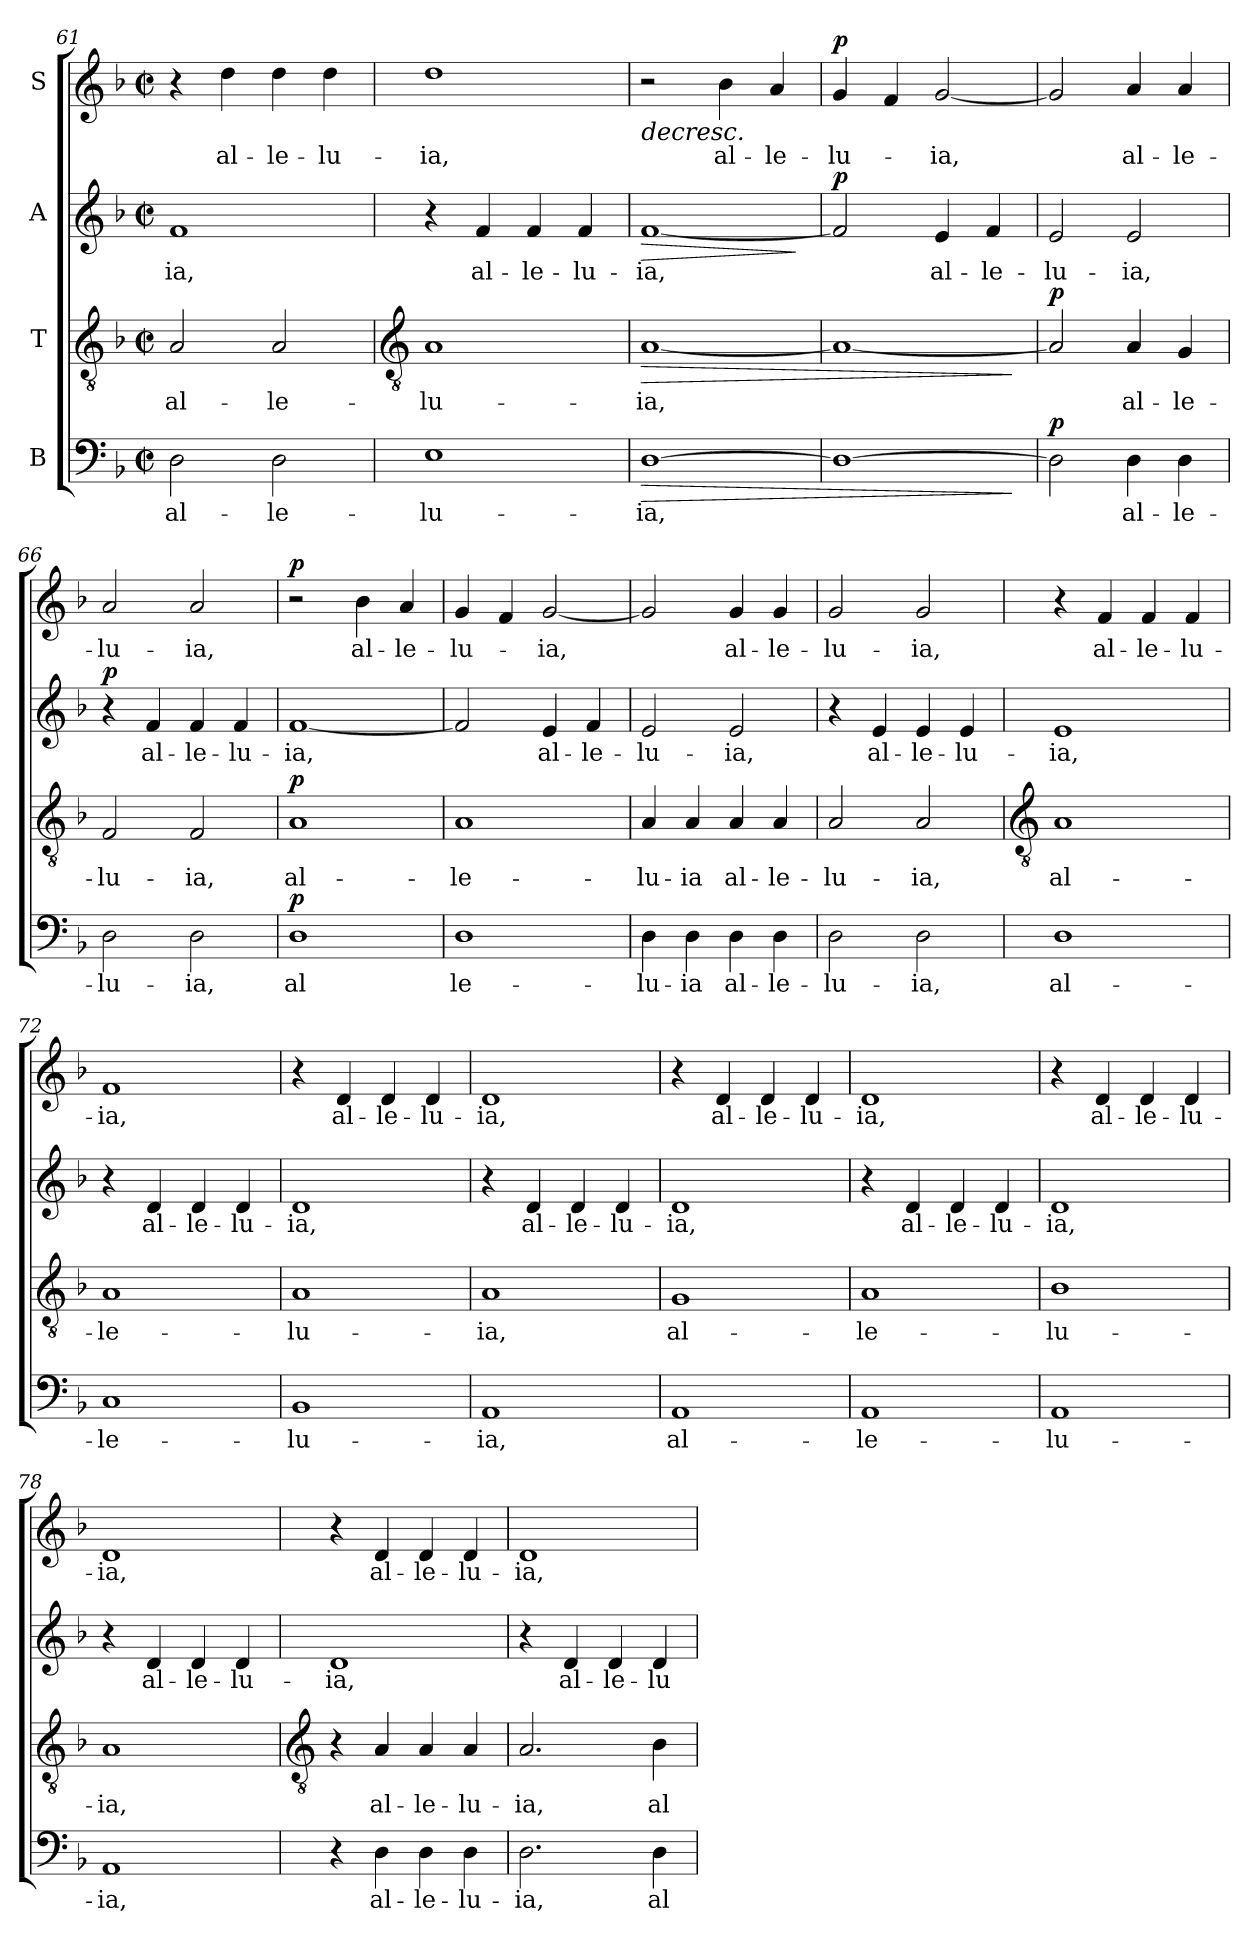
**kern	**text	**dynam	**kern	**text	**dynam	**kern	**text	**dynam	**kern	**text	**dynam
*part4	*part4	*part4	*part3	*part3	*part3	*part2	*part2	*part2	*part1	*part1	*part1
*staff4	*staff4	*staff4	*staff3	*staff3	*staff3	*staff2	*staff2	*staff2	*staff1	*staff1	*staff1
*I"B	*	*	*I"T	*	*	*I"A	*	*	*I"S	*	*
*clefF4	*	*	*clefGv2	*	*	*clefG2	*	*	*clefG2	*	*
*k[b-]	*	*	*k[b-]	*	*	*k[b-]	*	*	*k[b-]	*	*
*F:	*	*	*F:	*	*	*F:	*	*	*F:	*	*
*M2/2	*	*	*M2/2	*	*	*M2/2	*	*	*M2/2	*	*
*met(c|)	*	*	*met(c|)	*	*	*met(c|)	*	*	*met(c|)	*	*
=61	=61	=61	=61	=61	=61	=61	=61	=61	=61	=61	=61
!	!LO:LY:b	!	!	!LO:LY:b	!	!	!LO:LY:b	!	!	!	!
2D\	al-	.	2A/	al-	.	1f	-ia,	.	4r	.	.
!	!	!	!	!	!	!	!	!	!	!LO:LY:b	!
.	.	.	.	.	.	.	.	.	4dd\	al-	.
!	!LO:LY:b	!	!	!LO:LY:b	!	!	!	!	!	!LO:LY:b	!
2D\	-le-	.	2A/	-le-	.	.	.	.	4dd\	-le-	.
!	!	!	!	!	!	!	!	!	!	!LO:LY:b	!
.	.	.	.	.	.	.	.	.	4dd\	-lu-	.
!!LO:LB:g=z
=62	=62	=62	=62	=62	=62	=62	=62	=62	=62	=62	=62
*	*	*	*clefGv2	*	*	*	*	*	*	*	*
!	!LO:LY:b	!	!	!LO:LY:b	!	!	!	!	!	!LO:LY:b	!
1E	-lu-	.	1A	-lu-	.	4r	.	.	1dd	-ia,	.
!	!	!	!	!	!	!	!LO:LY:b	!	!	!	!
.	.	.	.	.	.	4f/	al-	.	.	.	.
!	!	!	!	!	!	!	!LO:LY:b	!	!	!	!
.	.	.	.	.	.	4f/	-le-	.	.	.	.
!	!	!	!	!	!	!	!LO:LY:b	!	!	!	!
.	.	.	.	.	.	4f/	-lu-	.	.	.	.
=63	=63	=63	=63	=63	=63	=63	=63	=63	=63	=63	=63
!	!LO:LY:b	!LO:HP:b	!	!LO:LY:b	!LO:HP:b	!	!LO:LY:b	!LO:HP:b	!	!	!LO:HP:b
[1D	-ia,	>	[1A	-ia,	>	[1f	-ia,	>	2r	.	>
!	!	!	!	!	!	!	!	!	!	!LO:LY:b	!
.	.	.	.	.	.	.	.	.	4b-\	al-	.
!	!	!	!	!	!	!	!	!	!	!LO:LY:b	!
.	.	.	.	.	.	.	.	.	4a/	-le-	.
.	.	.	.	.	.	.	.	]	.	.	.
=64	=64	=64	=64	=64	=64	=64	=64	=64	=64	=64	=64
!	!	!	!	!	!	!	!	!LO:DY:a	!	!LO:LY:b	!LO:DY:a
1D_	.	.	1A_	.	.	2f/]	.	p	4g/	-lu-	p
.	.	.	.	.	.	.	.	.	4f/	.	]
!	!	!	!	!	!	!	!LO:LY:b	!	!	!LO:LY:b	!
.	.	.	.	.	.	4e/	al-	.	[2g/	-ia,	.
!	!	!	!	!	!	!	!LO:LY:b	!	!	!	!
.	.	.	.	.	.	4f/	-le-	.	.	.	.
.	.	]	.	.	]	.	.	.	.	.	.
=65	=65	=65	=65	=65	=65	=65	=65	=65	=65	=65	=65
!	!	!LO:DY:a	!	!	!LO:DY:a	!	!LO:LY:b	!	!	!	!
2D\]	.	p	2A/]	.	p	2e/	-lu-	.	2g/]	.	.
!	!LO:LY:b	!	!	!LO:LY:b	!	!	!LO:LY:b	!	!	!LO:LY:b	!
4D\	al-	.	4A/	al-	.	2e/	-ia,	.	4a/	al-	.
!	!LO:LY:b	!	!	!LO:LY:b	!	!	!	!	!	!LO:LY:b	!
4D\	-le-	.	4G/	-le-	.	.	.	.	4a/	-le-	.
=66	=66	=66	=66	=66	=66	=66	=66	=66	=66	=66	=66
!	!LO:LY:b	!	!	!LO:LY:b	!	!	!	!LO:DY:a	!	!LO:LY:b	!
2D\	-lu-	.	2F/	-lu-	.	4r	.	p	2a/	-lu-	.
!	!	!	!	!	!	!	!LO:LY:b	!	!	!	!
.	.	.	.	.	.	4f/	al-	.	.	.	.
!	!LO:LY:b	!	!	!LO:LY:b	!	!	!LO:LY:b	!	!	!LO:LY:b	!
2D\	-ia,	.	2F/	-ia,	.	4f/	-le-	.	2a/	-ia,	.
!	!	!	!	!	!	!	!LO:LY:b	!	!	!	!
.	.	.	.	.	.	4f/	-lu-	.	.	.	.
=67	=67	=67	=67	=67	=67	=67	=67	=67	=67	=67	=67
!	!LO:LY:b	!LO:DY:a	!	!LO:LY:b	!LO:DY:a	!	!LO:LY:b	!	!	!	!LO:DY:a
1D	al	p	1A	al-	p	[1f	-ia,	.	2r	.	p
!	!	!	!	!	!	!	!	!	!	!LO:LY:b	!
.	.	.	.	.	.	.	.	.	4b-\	al-	.
!	!	!	!	!	!	!	!	!	!	!LO:LY:b	!
.	.	.	.	.	.	.	.	.	4a/	-le-	.
=68	=68	=68	=68	=68	=68	=68	=68	=68	=68	=68	=68
!	!LO:LY:b	!	!	!LO:LY:b	!	!	!	!	!	!LO:LY:b	!
1D	le-	.	1A	-le-	.	2f/]	.	.	4g/	-lu-	.
.	.	.	.	.	.	.	.	.	4f/	.	.
!	!	!	!	!	!	!	!LO:LY:b	!	!	!LO:LY:b	!
.	.	.	.	.	.	4e/	al-	.	[2g/	-ia,	.
!	!	!	!	!	!	!	!LO:LY:b	!	!	!	!
.	.	.	.	.	.	4f/	-le-	.	.	.	.
=69	=69	=69	=69	=69	=69	=69	=69	=69	=69	=69	=69
!	!LO:LY:b	!	!	!LO:LY:b	!	!	!LO:LY:b	!	!	!	!
4D\	-lu-	.	4A/	-lu-	.	2e/	-lu-	.	2g/]	.	.
!	!LO:LY:b	!	!	!LO:LY:b	!	!	!	!	!	!	!
4D\	-ia	.	4A/	-ia	.	.	.	.	.	.	.
!	!LO:LY:b	!	!	!LO:LY:b	!	!	!LO:LY:b	!	!	!LO:LY:b	!
4D\	al-	.	4A/	al-	.	2e/	-ia,	.	4g/	al-	.
!	!LO:LY:b	!	!	!LO:LY:b	!	!	!	!	!	!LO:LY:b	!
4D\	-le-	.	4A/	-le-	.	.	.	.	4g/	-le-	.
=70	=70	=70	=70	=70	=70	=70	=70	=70	=70	=70	=70
!	!LO:LY:b	!	!	!LO:LY:b	!	!	!	!	!	!LO:LY:b	!
2D\	-lu-	.	2A/	-lu-	.	4r	.	.	2g/	-lu-	.
!	!	!	!	!	!	!	!LO:LY:b	!	!	!	!
.	.	.	.	.	.	4e/	al-	.	.	.	.
!	!LO:LY:b	!	!	!LO:LY:b	!	!	!LO:LY:b	!	!	!LO:LY:b	!
2D\	-ia,	.	2A/	-ia,	.	4e/	-le-	.	2g/	-ia,	.
!	!	!	!	!	!	!	!LO:LY:b	!	!	!	!
.	.	.	.	.	.	4e/	-lu-	.	.	.	.
!!LO:LB:g=z
=71	=71	=71	=71	=71	=71	=71	=71	=71	=71	=71	=71
*	*	*	*clefGv2	*	*	*	*	*	*	*	*
!	!LO:LY:b	!	!	!LO:LY:b	!	!	!LO:LY:b	!	!	!	!
1D	al-	.	1A	al-	.	1e	-ia,	.	4r	.	.
!	!	!	!	!	!	!	!	!	!	!LO:LY:b	!
.	.	.	.	.	.	.	.	.	4f/	al-	.
!	!	!	!	!	!	!	!	!	!	!LO:LY:b	!
.	.	.	.	.	.	.	.	.	4f/	-le-	.
!	!	!	!	!	!	!	!	!	!	!LO:LY:b	!
.	.	.	.	.	.	.	.	.	4f/	-lu-	.
=72	=72	=72	=72	=72	=72	=72	=72	=72	=72	=72	=72
!	!LO:LY:b	!	!	!LO:LY:b	!	!	!	!	!	!LO:LY:b	!
1C	-le-	.	1A	-le-	.	4r	.	.	1f	-ia,	.
!	!	!	!	!	!	!	!LO:LY:b	!	!	!	!
.	.	.	.	.	.	4d/	al-	.	.	.	.
!	!	!	!	!	!	!	!LO:LY:b	!	!	!	!
.	.	.	.	.	.	4d/	-le-	.	.	.	.
!	!	!	!	!	!	!	!LO:LY:b	!	!	!	!
.	.	.	.	.	.	4d/	-lu-	.	.	.	.
=73	=73	=73	=73	=73	=73	=73	=73	=73	=73	=73	=73
!	!LO:LY:b	!	!	!LO:LY:b	!	!	!LO:LY:b	!	!	!	!
1BB-	-lu-	.	1A	-lu-	.	1d	-ia,	.	4r	.	.
!	!	!	!	!	!	!	!	!	!	!LO:LY:b	!
.	.	.	.	.	.	.	.	.	4d/	al-	.
!	!	!	!	!	!	!	!	!	!	!LO:LY:b	!
.	.	.	.	.	.	.	.	.	4d/	-le-	.
!	!	!	!	!	!	!	!	!	!	!LO:LY:b	!
.	.	.	.	.	.	.	.	.	4d/	-lu-	.
=74	=74	=74	=74	=74	=74	=74	=74	=74	=74	=74	=74
!	!LO:LY:b	!	!	!LO:LY:b	!	!	!	!	!	!LO:LY:b	!
1AA	-ia,	.	1A	-ia,	.	4r	.	.	1d	-ia,	.
!	!	!	!	!	!	!	!LO:LY:b	!	!	!	!
.	.	.	.	.	.	4d/	al-	.	.	.	.
!	!	!	!	!	!	!	!LO:LY:b	!	!	!	!
.	.	.	.	.	.	4d/	-le-	.	.	.	.
!	!	!	!	!	!	!	!LO:LY:b	!	!	!	!
.	.	.	.	.	.	4d/	-lu-	.	.	.	.
=75	=75	=75	=75	=75	=75	=75	=75	=75	=75	=75	=75
!	!LO:LY:b	!	!	!LO:LY:b	!	!	!LO:LY:b	!	!	!	!
1AA	al-	.	1G	al-	.	1d	-ia,	.	4r	.	.
!	!	!	!	!	!	!	!	!	!	!LO:LY:b	!
.	.	.	.	.	.	.	.	.	4d/	al-	.
!	!	!	!	!	!	!	!	!	!	!LO:LY:b	!
.	.	.	.	.	.	.	.	.	4d/	-le-	.
!	!	!	!	!	!	!	!	!	!	!LO:LY:b	!
.	.	.	.	.	.	.	.	.	4d/	-lu-	.
=76	=76	=76	=76	=76	=76	=76	=76	=76	=76	=76	=76
!	!LO:LY:b	!	!	!LO:LY:b	!	!	!	!	!	!LO:LY:b	!
1AA	-le-	.	1A	-le-	.	4r	.	.	1d	-ia,	.
!	!	!	!	!	!	!	!LO:LY:b	!	!	!	!
.	.	.	.	.	.	4d/	al-	.	.	.	.
!	!	!	!	!	!	!	!LO:LY:b	!	!	!	!
.	.	.	.	.	.	4d/	-le-	.	.	.	.
!	!	!	!	!	!	!	!LO:LY:b	!	!	!	!
.	.	.	.	.	.	4d/	-lu-	.	.	.	.
=77	=77	=77	=77	=77	=77	=77	=77	=77	=77	=77	=77
!	!LO:LY:b	!	!	!LO:LY:b	!	!	!LO:LY:b	!	!	!	!
1AA	-lu-	.	1B-	-lu-	.	1d	-ia,	.	4r	.	.
!	!	!	!	!	!	!	!	!	!	!LO:LY:b	!
.	.	.	.	.	.	.	.	.	4d/	al-	.
!	!	!	!	!	!	!	!	!	!	!LO:LY:b	!
.	.	.	.	.	.	.	.	.	4d/	-le-	.
!	!	!	!	!	!	!	!	!	!	!LO:LY:b	!
.	.	.	.	.	.	.	.	.	4d/	-lu-	.
=78	=78	=78	=78	=78	=78	=78	=78	=78	=78	=78	=78
!	!LO:LY:b	!	!	!LO:LY:b	!	!	!	!	!	!LO:LY:b	!
1AA	-ia,	.	1A	-ia,	.	4r	.	.	1d	-ia,	.
!	!	!	!	!	!	!	!LO:LY:b	!	!	!	!
.	.	.	.	.	.	4d/	al-	.	.	.	.
!	!	!	!	!	!	!	!LO:LY:b	!	!	!	!
.	.	.	.	.	.	4d/	-le-	.	.	.	.
!	!	!	!	!	!	!	!LO:LY:b	!	!	!	!
.	.	.	.	.	.	4d/	-lu-	.	.	.	.
!!LO:LB:g=z
=79	=79	=79	=79	=79	=79	=79	=79	=79	=79	=79	=79
*	*	*	*clefGv2	*	*	*	*	*	*	*	*
!	!	!	!	!	!	!	!LO:LY:b	!	!	!	!
4r	.	.	4r	.	.	1d	-ia,	.	4r	.	.
!	!LO:LY:b	!	!	!LO:LY:b	!	!	!	!	!	!LO:LY:b	!
4D\	al-	.	4A/	al-	.	.	.	.	4d/	al-	.
!	!LO:LY:b	!	!	!LO:LY:b	!	!	!	!	!	!LO:LY:b	!
4D\	-le-	.	4A/	-le-	.	.	.	.	4d/	-le-	.
!	!LO:LY:b	!	!	!LO:LY:b	!	!	!	!	!	!LO:LY:b	!
4D\	-lu-	.	4A/	-lu-	.	.	.	.	4d/	-lu-	.
=80	=80	=80	=80	=80	=80	=80	=80	=80	=80	=80	=80
!	!LO:LY:b	!	!	!LO:LY:b	!	!	!	!	!	!LO:LY:b	!
2.D\	-ia,	.	2.A/	-ia,	.	4r	.	.	1d	-ia,	.
!	!	!	!	!	!	!	!LO:LY:b	!	!	!	!
.	.	.	.	.	.	4d/	al-	.	.	.	.
!	!	!	!	!	!	!	!LO:LY:b	!	!	!	!
.	.	.	.	.	.	4d/	-le-	.	.	.	.
!	!LO:LY:b	!	!	!LO:LY:b	!	!	!LO:LY:b	!	!	!	!
4D\	al-	.	4B-\	al-	.	4d/	-lu-	.	.	.	.
=	=	=	=	=	=	=	=	=	=	=	=
*-	*-	*-	*-	*-	*-	*-	*-	*-	*-	*-	*-
